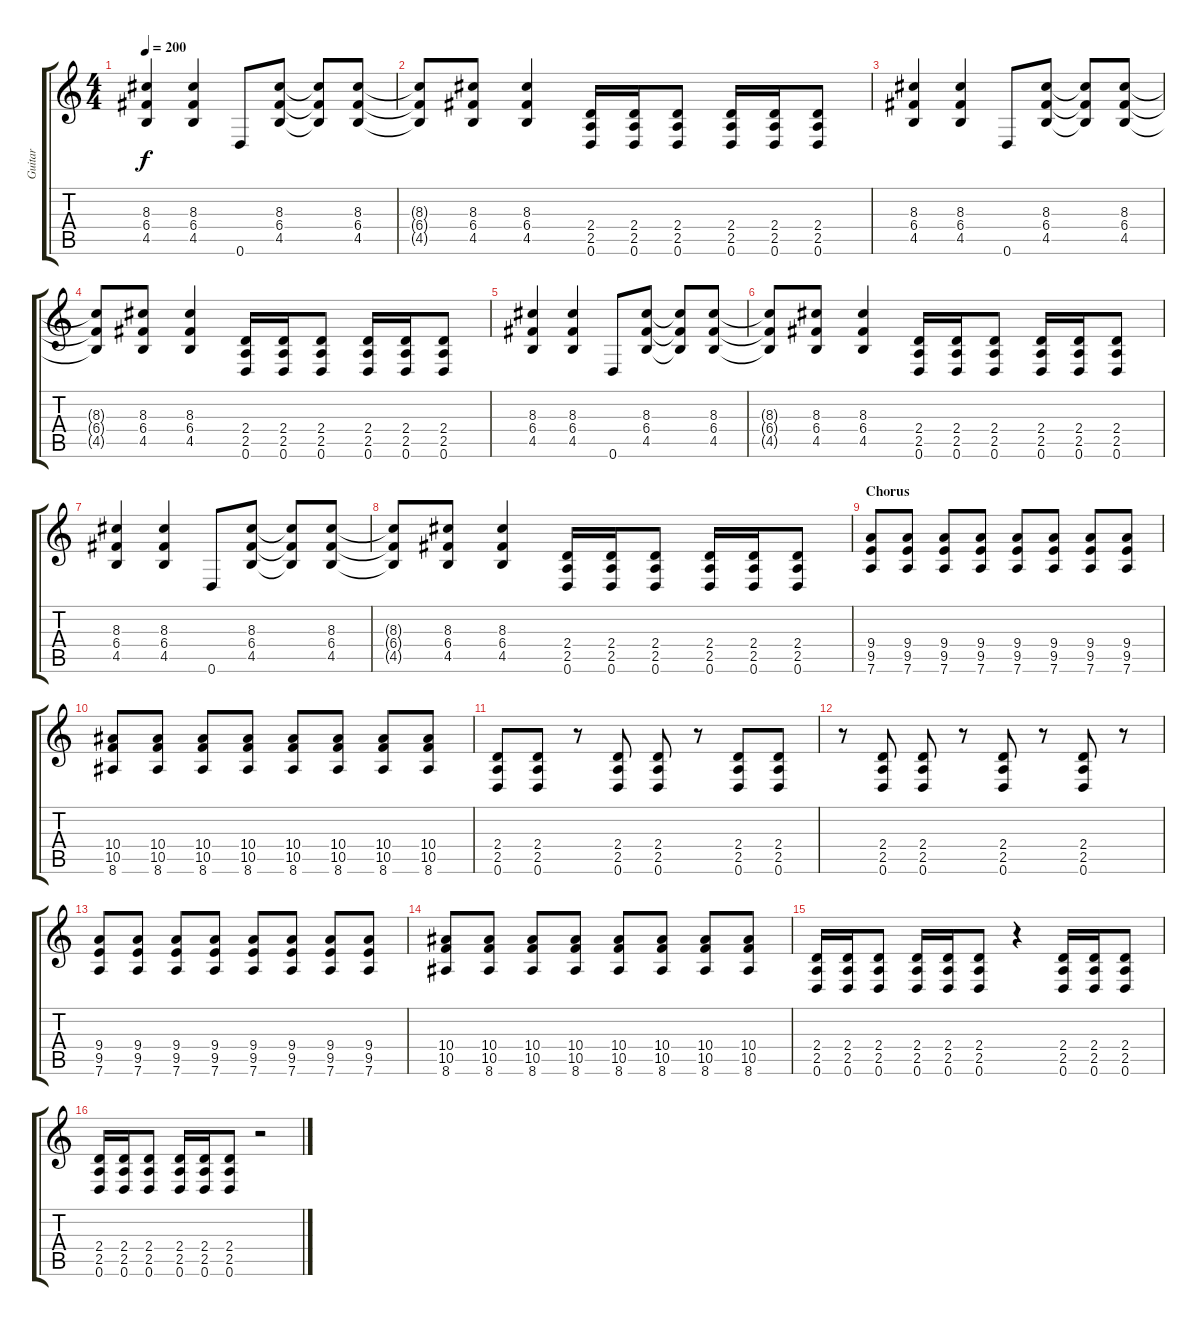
\track ("Guitar" "Guitar") {instrument overdrivenguitar}
\staff {score tabs}
\tuning (D4 A3 F3 C3 G2 D2) {hide}
\ts (4 4)
\tempo 200
\clef g2
\ks c
(8.3 6.4 4.5).4{dy f} (8.3 6.4 4.5).4 0.6.8 (8.3 6.4 4.5).8 (8.3{t} 6.4{t} 4.5{t}).8 (8.3 6.4 4.5).8 |
(8.3{t} 6.4{t} 4.5{t}).8 (8.3 6.4 4.5).8 (8.3 6.4 4.5).4 (2.4 2.5 0.6).16 (2.4 2.5 0.6).16 (2.4 2.5 0.6).8 (2.4 2.5 0.6).16 (2.4 2.5 0.6).16 (2.4 2.5 0.6).8 |
(8.3 6.4 4.5).4 (8.3 6.4 4.5).4 0.6.8 (8.3 6.4 4.5).8 (8.3{t} 6.4{t} 4.5{t}).8 (8.3 6.4 4.5).8 |
(8.3{t} 6.4{t} 4.5{t}).8 (8.3 6.4 4.5).8 (8.3 6.4 4.5).4 (2.4 2.5 0.6).16 (2.4 2.5 0.6).16 (2.4 2.5 0.6).8 (2.4 2.5 0.6).16 (2.4 2.5 0.6).16 (2.4 2.5 0.6).8 |
(8.3 6.4 4.5).4 (8.3 6.4 4.5).4 0.6.8 (8.3 6.4 4.5).8 (8.3{t} 6.4{t} 4.5{t}).8 (8.3 6.4 4.5).8 |
(8.3{t} 6.4{t} 4.5{t}).8 (8.3 6.4 4.5).8 (8.3 6.4 4.5).4 (2.4 2.5 0.6).16 (2.4 2.5 0.6).16 (2.4 2.5 0.6).8 (2.4 2.5 0.6).16 (2.4 2.5 0.6).16 (2.4 2.5 0.6).8 |
(8.3 6.4 4.5).4 (8.3 6.4 4.5).4 0.6.8 (8.3 6.4 4.5).8 (8.3{t} 6.4{t} 4.5{t}).8 (8.3 6.4 4.5).8 |
(8.3{t} 6.4{t} 4.5{t}).8 (8.3 6.4 4.5).8 (8.3 6.4 4.5).4 (2.4 2.5 0.6).16 (2.4 2.5 0.6).16 (2.4 2.5 0.6).8 (2.4 2.5 0.6).16 (2.4 2.5 0.6).16 (2.4 2.5 0.6).8 |
\section ("" "Chorus")
(9.4 9.5 7.6).8 (9.4 9.5 7.6).8 (9.4 9.5 7.6).8 (9.4 9.5 7.6).8 (9.4 9.5 7.6).8 (9.4 9.5 7.6).8 (9.4 9.5 7.6).8 (9.4 9.5 7.6).8 |
(10.4 10.5 8.6).8 (10.4 10.5 8.6).8 (10.4 10.5 8.6).8 (10.4 10.5 8.6).8 (10.4 10.5 8.6).8 (10.4 10.5 8.6).8 (10.4 10.5 8.6).8 (10.4 10.5 8.6).8 |
(2.4 2.5 0.6).8 (2.4 2.5 0.6).8 r.8 (2.4 2.5 0.6).8 (2.4 2.5 0.6).8 r.8 (2.4 2.5 0.6).8 (2.4 2.5 0.6).8 |
r.8 (2.4 2.5 0.6).8 (2.4 2.5 0.6).8 r.8 (2.4 2.5 0.6).8 r.8 (2.4 2.5 0.6).8 r.8 |
(9.4 9.5 7.6).8 (9.4 9.5 7.6).8 (9.4 9.5 7.6).8 (9.4 9.5 7.6).8 (9.4 9.5 7.6).8 (9.4 9.5 7.6).8 (9.4 9.5 7.6).8 (9.4 9.5 7.6).8 |
(10.4 10.5 8.6).8 (10.4 10.5 8.6).8 (10.4 10.5 8.6).8 (10.4 10.5 8.6).8 (10.4 10.5 8.6).8 (10.4 10.5 8.6).8 (10.4 10.5 8.6).8 (10.4 10.5 8.6).8 |
(2.4 2.5 0.6).16 (2.4 2.5 0.6).16 (2.4 2.5 0.6).8 (2.4 2.5 0.6).16 (2.4 2.5 0.6).16 (2.4 2.5 0.6).8 r.4 (2.4 2.5 0.6).16 (2.4 2.5 0.6).16 (2.4 2.5 0.6).8 |
(2.4 2.5 0.6).16 (2.4 2.5 0.6).16 (2.4 2.5 0.6).8 (2.4 2.5 0.6).16 (2.4 2.5 0.6).16 (2.4 2.5 0.6).8 r.2
